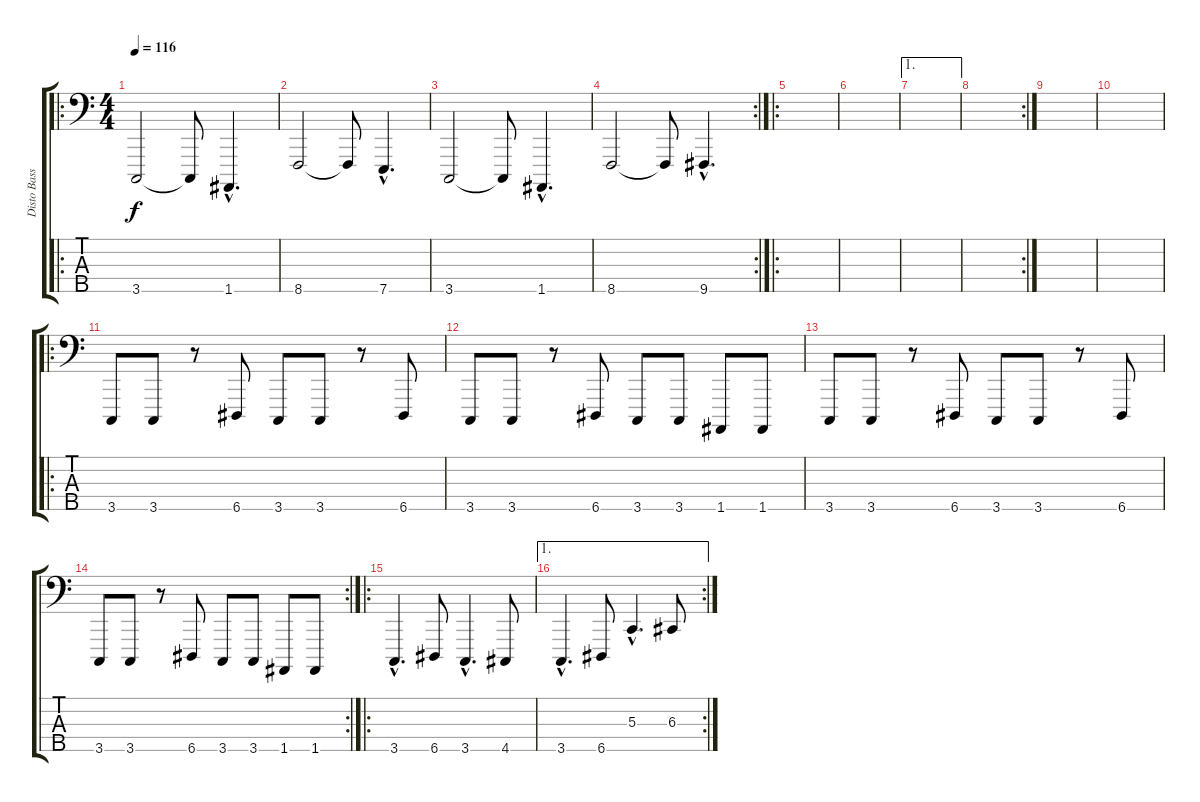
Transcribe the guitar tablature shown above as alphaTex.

\track ("Disto Basse" "Disto Bass") {instrument pad6metallic}
\staff {score tabs}
\tuning (F2 C2 G1 D1 A0) {hide}
\ro
\ts (4 4)
\tempo 116
\clef f4
\ks c
3.5.2{dy f} 3.5{t}.8 1.5{hac}.4{d} |
8.5.2 8.5{t}.8 7.5{hac}.4{d} |
3.5.2 3.5{t}.8 1.5{hac}.4{d} |
\rc 2
8.5.2 8.5{t}.8 9.5{hac}.4{d} |
\ro
|
|
\ae 1
|
\rc 2
|
|
|
\ro
3.5.8 3.5.8 r.8 6.5.8 3.5.8 3.5.8 r.8 6.5.8 |
3.5.8 3.5.8 r.8 6.5.8 3.5.8 3.5.8 1.5.8 1.5.8 |
3.5.8 3.5.8 r.8 6.5.8 3.5.8 3.5.8 r.8 6.5.8 |
\rc 2
3.5.8 3.5.8 r.8 6.5.8 3.5.8 3.5.8 1.5.8 1.5.8 |
\ro
3.5{hac}.4{d} 6.5.8 3.5{hac}.4{d} 4.5.8 |
\ae 1
\rc 2
3.5{hac}.4{d} 6.5.8 5.3{hac}.4{d} 6.3.8
